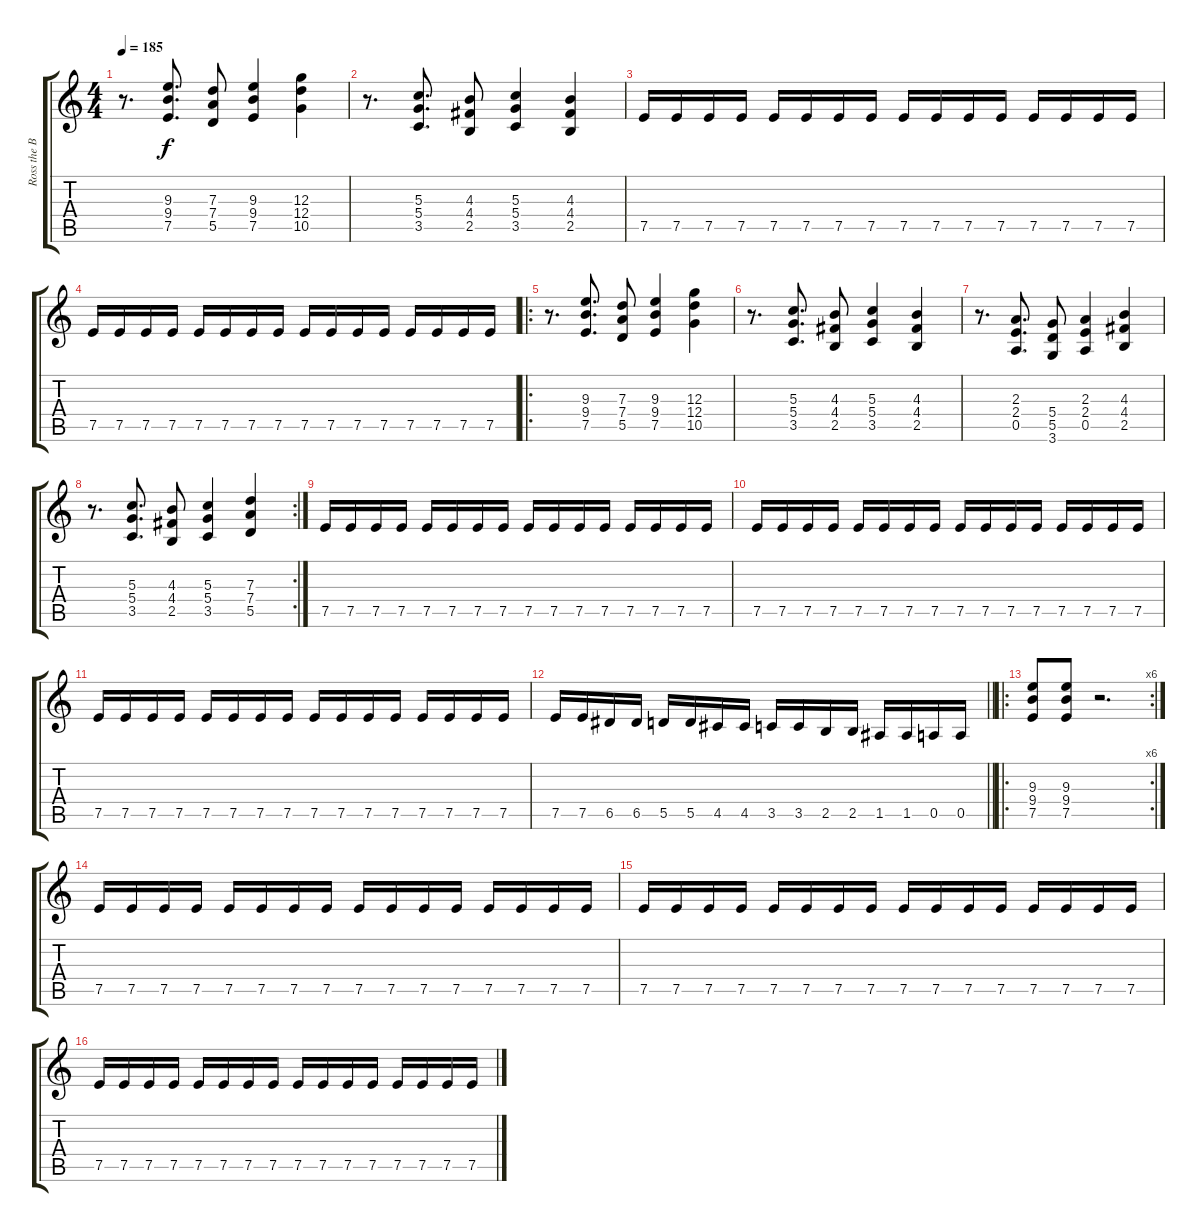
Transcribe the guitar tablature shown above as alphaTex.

\track ("Ross the Boss" "Ross the B") {instrument distortionguitar}
\staff {score tabs}
\tuning (E4 B3 G3 D3 A2 E2) {hide}
\ts (4 4)
\tempo 185
\clef g2
\ks c
r.8{d dy f} (9.3 9.4 7.5).8{d} (7.3 7.4 5.5).8 (9.3 9.4 7.5).4 (12.3 12.4 10.5).4 |
r.8{d} (5.3 5.4 3.5).8{d} (4.3 4.4 2.5).8 (5.3 5.4 3.5).4 (4.3 4.4 2.5).4 |
7.5.16 7.5.16 7.5.16 7.5.16 7.5.16 7.5.16 7.5.16 7.5.16 7.5.16 7.5.16 7.5.16 7.5.16 7.5.16 7.5.16 7.5.16 7.5.16 |
7.5.16 7.5.16 7.5.16 7.5.16 7.5.16 7.5.16 7.5.16 7.5.16 7.5.16 7.5.16 7.5.16 7.5.16 7.5.16 7.5.16 7.5.16 7.5.16 |
\ro
r.8{d} (9.3 9.4 7.5).8{d} (7.3 7.4 5.5).8 (9.3 9.4 7.5).4 (12.3 12.4 10.5).4 |
r.8{d} (5.3 5.4 3.5).8{d} (4.3 4.4 2.5).8 (5.3 5.4 3.5).4 (4.3 4.4 2.5).4 |
r.8{d} (2.3 2.4 0.5).8{d} (5.4 5.5 3.6).8 (2.3 2.4 0.5).4 (4.3 4.4 2.5).4 |
\rc 2
r.8{d} (5.3 5.4 3.5).8{d} (4.3 4.4 2.5).8 (5.3 5.4 3.5).4 (7.3 7.4 5.5).4 |
7.5.16 7.5.16 7.5.16 7.5.16 7.5.16 7.5.16 7.5.16 7.5.16 7.5.16 7.5.16 7.5.16 7.5.16 7.5.16 7.5.16 7.5.16 7.5.16 |
7.5.16 7.5.16 7.5.16 7.5.16 7.5.16 7.5.16 7.5.16 7.5.16 7.5.16 7.5.16 7.5.16 7.5.16 7.5.16 7.5.16 7.5.16 7.5.16 |
7.5.16 7.5.16 7.5.16 7.5.16 7.5.16 7.5.16 7.5.16 7.5.16 7.5.16 7.5.16 7.5.16 7.5.16 7.5.16 7.5.16 7.5.16 7.5.16 |
\barLineRight lightlight
7.5.16 7.5.16 6.5.16 6.5.16 5.5.16 5.5.16 4.5.16 4.5.16 3.5.16 3.5.16 2.5.16 2.5.16 1.5.16 1.5.16 0.5.16 0.5.16 |
\ro
\rc 6
(9.3 9.4 7.5).8 (9.3 9.4 7.5).8 r.2{d} |
7.5.16 7.5.16 7.5.16 7.5.16 7.5.16 7.5.16 7.5.16 7.5.16 7.5.16 7.5.16 7.5.16 7.5.16 7.5.16 7.5.16 7.5.16 7.5.16 |
7.5.16 7.5.16 7.5.16 7.5.16 7.5.16 7.5.16 7.5.16 7.5.16 7.5.16 7.5.16 7.5.16 7.5.16 7.5.16 7.5.16 7.5.16 7.5.16 |
7.5.16 7.5.16 7.5.16 7.5.16 7.5.16 7.5.16 7.5.16 7.5.16 7.5.16 7.5.16 7.5.16 7.5.16 7.5.16 7.5.16 7.5.16 7.5.16
